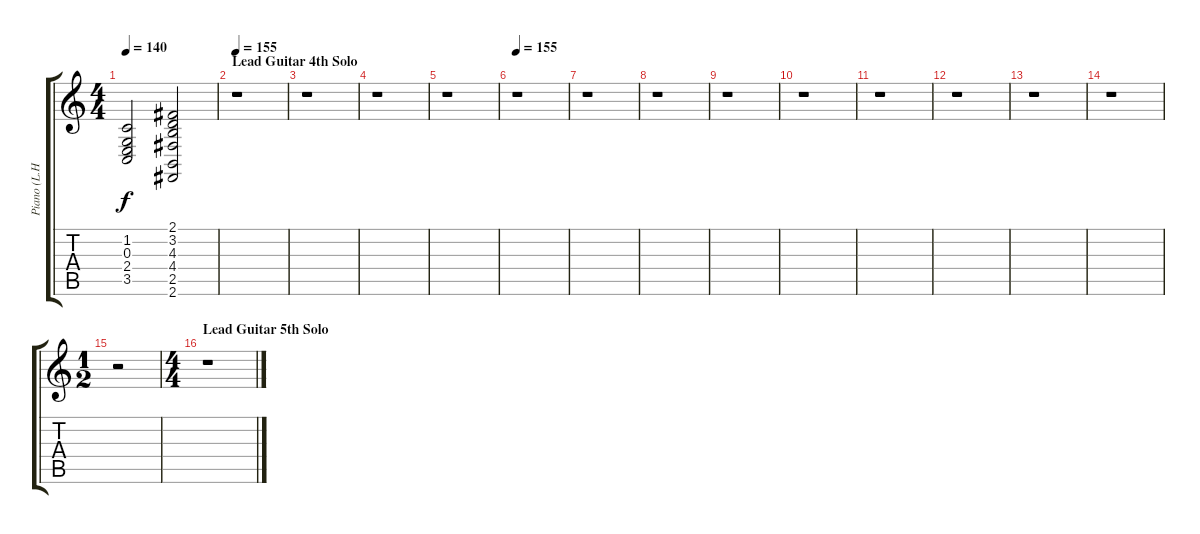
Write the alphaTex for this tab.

\track ("Piano (L.Hand)" "Piano (L.H") {instrument acousticgrandpiano}
\staff {score tabs}
\tuning (E4 B3 G3 D3 A2 E2) {hide}
\ts (4 4)
\tempo 140
\clef g2
\ks c
(1.2 0.3 2.4 3.5).2{dy f} (2.1 3.2 4.3 4.4 2.5 2.6).2 |
\section ("" "Lead Guitar 4th Solo")
\tempo 155
r.1 |
r.1 |
r.1 |
r.1 |
\tempo 155
r.1 |
r.1 |
r.1 |
r.1 |
r.1 |
r.1 |
r.1 |
r.1 |
r.1 |
\ts (1 2)
r.2 |
\ts (4 4)
\section ("" "Lead Guitar 5th Solo")
r.1
